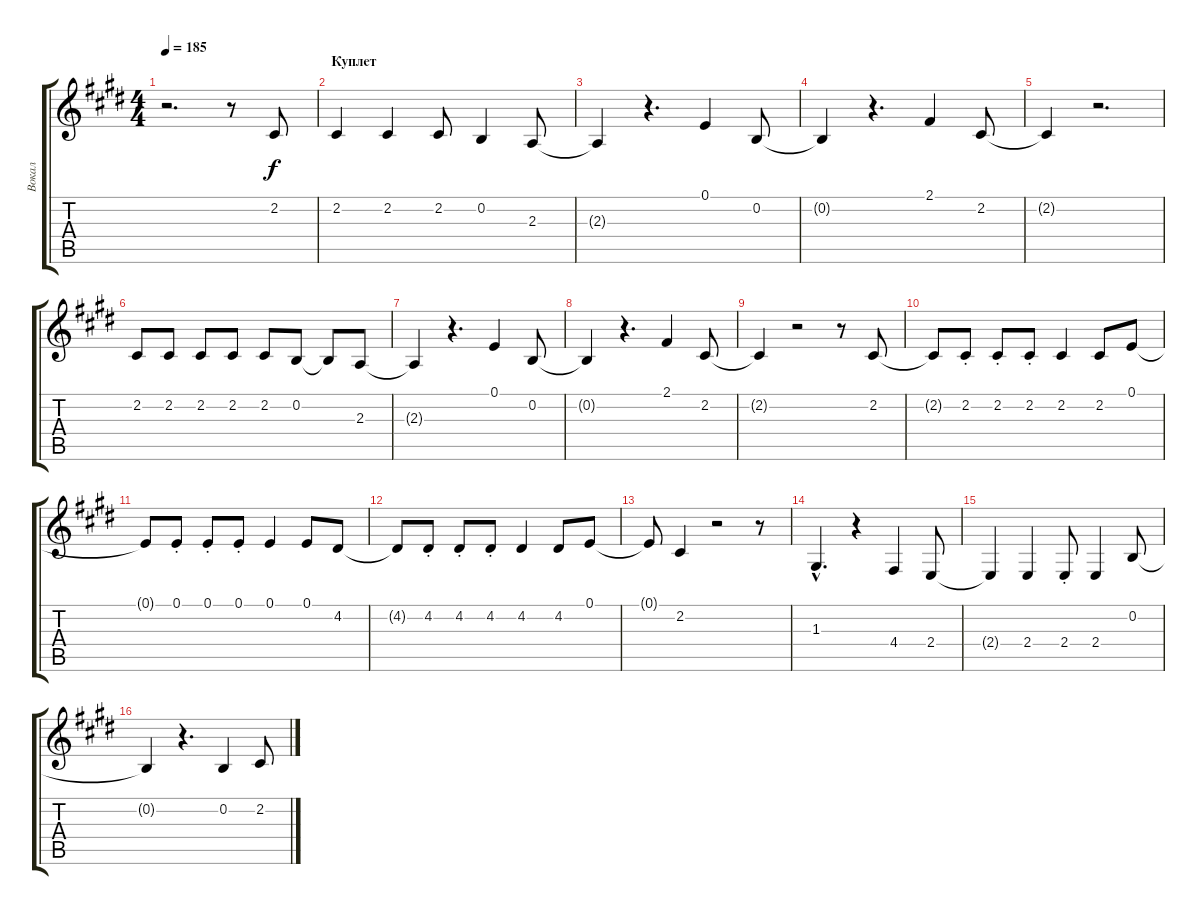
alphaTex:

\track ("Вокал" "Вокал") {instrument englishhorn}
\staff {score tabs}
\tuning (E4 B3 G3 D3 A2 E2) {hide}
\ts (4 4)
\tempo 185
\clef g2
\ks c#minor
r.2{d dy f} r.8 2.2.8 |
\section ("" "Куплет")
2.2.4 2.2.4 2.2.8 0.2.4 2.3.8 |
2.3{t}.4 r.4{d} 0.1.4 0.2.8 |
0.2{t}.4 r.4{d} 2.1.4 2.2.8 |
2.2{t}.4 r.2{d} |
2.2.8 2.2.8 2.2.8 2.2.8 2.2.8 0.2.8 0.2{t}.8 2.3.8 |
2.3{t}.4 r.4{d} 0.1.4 0.2.8 |
0.2{t}.4 r.4{d} 2.1.4 2.2.8 |
2.2{t}.4 r.2 r.8 2.2.8 |
2.2{t}.8 2.2{st}.8 2.2{st}.8 2.2{st}.8 2.2.4 2.2.8 0.1.8 |
0.1{t}.8 0.1{st}.8 0.1{st}.8 0.1{st}.8 0.1.4 0.1.8 4.2.8 |
4.2{t}.8 4.2{st}.8 4.2{st}.8 4.2{st}.8 4.2.4 4.2.8 0.1.8 |
0.1{t}.8 2.2.4 r.2 r.8 |
1.3{hac}.4{d} r.4 4.4.4 2.4.8 |
2.4{t}.4 2.4.4 2.4{st}.8 2.4.4 0.2.8 |
0.2{t}.4 r.4{d} 0.2.4 2.2.8
